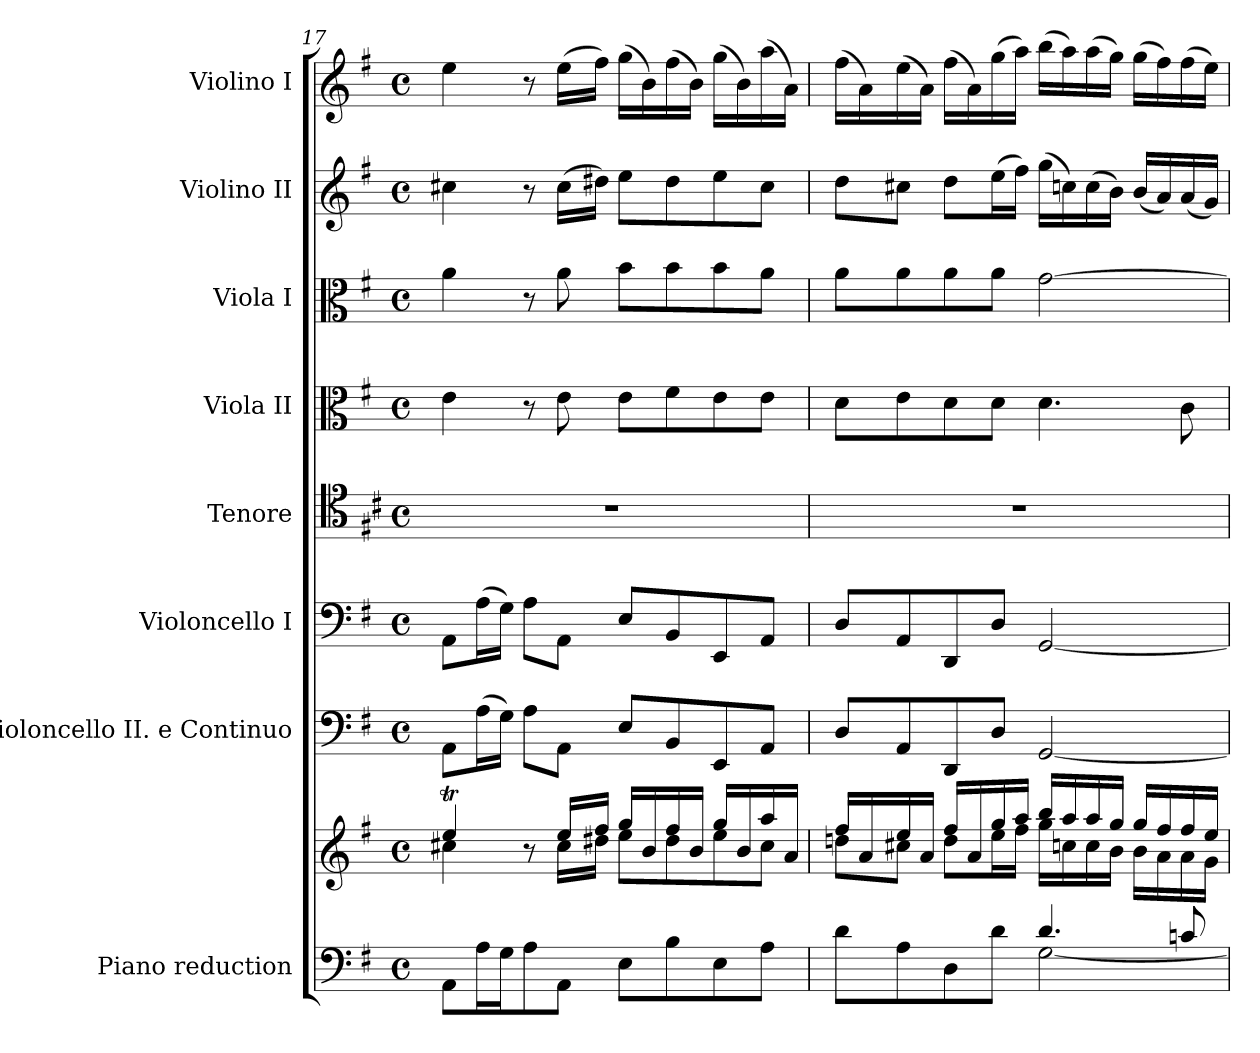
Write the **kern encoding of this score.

**kern	**kern	**kern	**kern	**kern	**kern	**kern	**kern	**kern
*part8	*part8	*part7	*part6	*part5	*part4	*part3	*part2	*part1
*staff9	*staff8	*staff7	*staff6	*staff5	*staff4	*staff3	*staff2	*staff1
*I"Piano reduction	*	*I"Violoncello II.  e Continuo	*I"Violoncello I	*I"Tenore	*I"Viola II	*I"Viola I	*I"Violino II	*I"Violino I
*I'Pno	*	*	*	*	*	*I'Vla	*I'Vln	*I'Vln
*clefF4	*clefG2	*clefF4	*clefF4	*clefC4	*clefC3	*clefC3	*clefG2	*clefG2
*	*	*ITrd7c12	*	*ITrd4c7	*	*	*	*
*k[f#]	*k[f#]	*k[f#]	*k[f#]	*k[f#]	*k[f#]	*k[f#]	*k[f#]	*k[f#]
*G:	*G:	*G:	*G:	*G:	*G:	*G:	*G:	*G:
*M4/4	*M4/4	*M4/4	*M4/4	*M4/4	*M4/4	*M4/4	*M4/4	*M4/4
*met(c)	*met(c)	*met(c)	*met(c)	*met(c)	*met(c)	*met(c)	*met(c)	*met(c)
=17	=17	=17	=17	=17	=17	=17	=17	=17
*	*^	*	*	*	*	*	*	*
8AA\L	4eeT/	4cc#X\	8AAA\L	8AA\L	1r	4e\	4a\	4cc#X\	4ee\
16A\L	.	.	(>16AA\L	(>16A\L	.	.	.	.	.
16G\J	.	.	16GG\JJ)	16G\JJ)	.	.	.	.	.
8A\	8r	8ryy	8AA\L	8A\L	.	8r	8r	8r	8r
8AA\J	16ee/LL	16cc#\LL	8AAA\J	8AA\J	.	8e\	8a\	(>16cc#\LL	(>16ee\LL
.	16ff#/JJ	16dd#X\JJ	.	.	.	.	.	16dd#X\JJ)	16ff#\JJ)
8E\L	16gg/LL	8ee\L	8EE/L	8E/L	.	8e\L	8b\L	8ee\L	(>16gg\LL
.	16b/	.	.	.	.	.	.	.	16b\)
8B\	16ff#/	8dd#\	8BBB/	8BB/	.	8f#\	8b\	8dd#\	(>16ff#\
.	16b/JJ	.	.	.	.	.	.	.	16b\JJ)
8E\	16gg/LL	8ee\	8EEE/	8EE/	.	8e\	8b\	8ee\	(>16gg\LL
.	16b/	.	.	.	.	.	.	.	16b\)
8A\J	16aa/	8cc#\J	8AAA/J	8AA/J	.	8e\J	8a\J	8cc#\J	(>16aa\
.	16a/JJ	.	.	.	.	.	.	.	16a\JJ)
=18	=18	=18	=18	=18	=18	=18	=18	=18	=18
*^	*	*	*	*	*	*	*	*	*
2ryy	8d\L	16ff#/LL	8ddn\L	8DD/L	8D/L	1r	8d\L	8a\L	8dd\L	(>16ff#\LL
.	.	16a/	.	.	.	.	.	.	.	16a\)
.	8A\	16ee/	8cc#X\J	8AAA/	8AA/	.	8e\	8a\	8cc#X\J	(>16ee\
.	.	16a/JJ	.	.	.	.	.	.	.	16a\JJ)
.	8D\	16ff#/LL	8dd\L	8DDD/	8DD/	.	8d\	8a\	8dd\L	(>16ff#\LL
.	.	16a/	.	.	.	.	.	.	.	16a\)
.	8d\J	16gg/	16ee\L	8DD/J	8D/J	.	8d\J	8a\J	(>16ee\L	(>16gg\
.	.	16aa/JJ	16ff#\JJ	.	.	.	.	.	16ff#\JJ)	16aa\JJ)
4.d/	[2G\	16bb/LL	16gg\LL	[2GGG/	[2GG/	.	4.d\	[2g\	(>16gg\LL	(>16bb\LL
.	.	16aa/	16ccn\	.	.	.	.	.	16ccn\)	16aa\)
.	.	16aa/	16cc\	.	.	.	.	.	(>16cc\	(>16aa\
.	.	16gg/JJ	16b\JJ	.	.	.	.	.	16b\JJ)	16gg\JJ)
.	.	16gg/LL	16b\LL	.	.	.	.	.	(<16b/LL	(>16gg\LL
.	.	16ff#/	16a\	.	.	.	.	.	16a/)	16ff#\)
8cn/	.	16ff#/	16a\	.	.	.	8c\	.	(<16a/	(>16ff#\
.	.	16ee/JJ	16g\JJ	.	.	.	.	.	16g/JJ)	16ee\JJ)
*v	*v	*	*	*	*	*	*	*	*	*
*	*v	*v	*	*	*	*	*	*	*
=	=	=	=	=	=	=	=	=
*-	*-	*-	*-	*-	*-	*-	*-	*-
